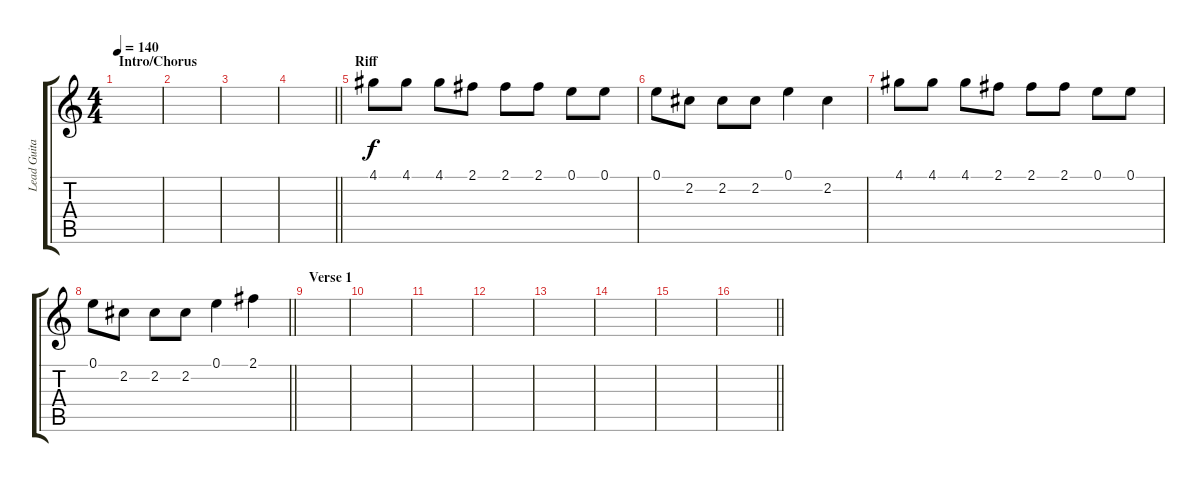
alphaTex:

\track ("Lead Guitar" "Lead Guita") {instrument distortionguitar}
\staff {score tabs}
\tuning (E4 B3 G3 D3 A2 E2) {hide}
\ts (4 4)
\section ("" "Intro/Chorus")
\tempo 140
\clef g2
\ks c
|
|
|
\barLineRight lightlight
|
\section ("" "Riff")
4.1.8 4.1.8 4.1.8 2.1.8 2.1.8 2.1.8 0.1.8 0.1.8 |
0.1.8 2.2.8 2.2.8 2.2.8 0.1.4 2.2.4 |
4.1.8 4.1.8 4.1.8 2.1.8 2.1.8 2.1.8 0.1.8 0.1.8 |
\barLineRight lightlight
0.1.8 2.2.8 2.2.8 2.2.8 0.1.4 2.1.4 |
\section ("" "Verse 1")
|
|
|
|
|
|
|
\barLineRight lightlight
